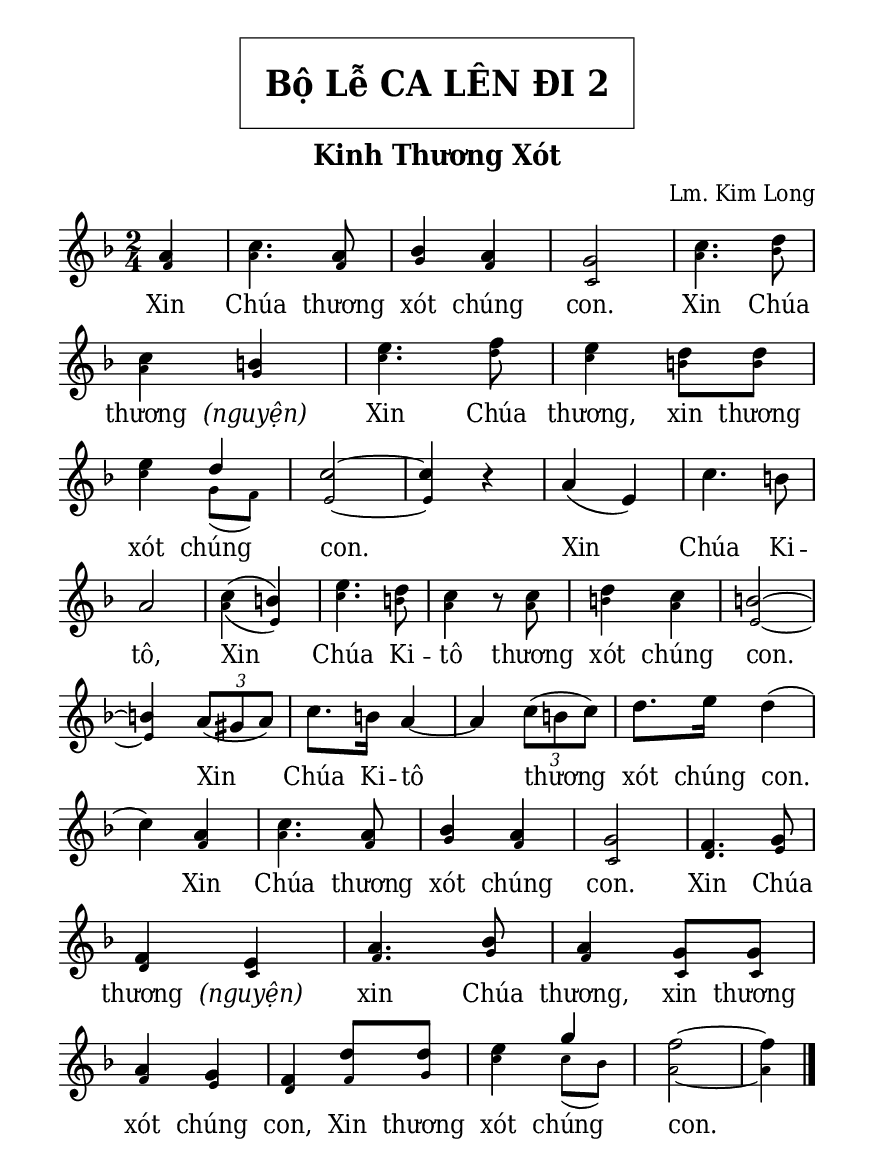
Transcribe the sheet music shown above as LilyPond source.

% Cài đặt chung\
\version "2.22.1"
\include "english.ly"

\header {
  title = \markup \fill-line {
    \center-column {
      \box \pad-markup #2 "Bộ Lễ CA LÊN ĐI 2"
      \null
    }
  }
  subtitle = \markup { \huge \bold "Kinh Thương Xót" }
  composer = "Lm. Kim Long"
  %arranger = " "
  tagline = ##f
}

% Nhạc phiên khúc
nhacPhienKhucSop = \relative c'' {
  \partial 4 a4 |
  c4. a8 |
  bf4 a |
  g2 |
  c4. d8 |
  c4 b! |
  e4. f8 |
  e4 d8 d |
  e4 d |
  c2 ~ |
  c4 r |
  a (e) |
  c'4. b!8 |
  a2 |
  c4 ^(b!) |
  e4. d8 |
  c4 r8 c |
  d4 c |
  b!2 ~ |
  b!4 \tuplet 3/2 { a8 (gs a) } |
  c8. b!16 a4 ~ |
  a \tuplet 3/2 { c8 (b! c) } |
  d8. e16 d4 ( |
  c) a |
  c4. a8 |
  bf4 a |
  g2 |
  f4. g8 |
  f4 e |
  a4. bf8 |
  a4 g8 g |
  a4 g |
  f d'8 d |
  e4 g |
  f2 ~ |
  f4 \bar "|."
}

nhacPhienKhucAlto = \relative c' {
  f4 |
  a4. f8 |
  g4 f |
  c2 |
  a'4. bf8 |
  a4 g |
  c4. d8 |
  c4 b!8 b |
  c4 g8 (f) |
  e2 ~ |
  e4 r |
  a (e) |
  c'4. b!8 |
  a2 |
  a4 _(e) |
  c'4. b!8 |
  a4 r8 a |
  b!4 a |
  e2 ~ |
  e4 \tuplet 3/2 { a8 (gs a) } |
  c8. b!16 a4 ~ |
  a \tuplet 3/2 { c8 (b! c) } |
  d8. e16 d4 ( |
  c) f, |
  a4. f8 |
  g4 f |
  c2 |
  d4. e8 |
  d4 c |
  f4. g8 |
  f4 c8 c |
  f4 e |
  d f8 g |
  c4 c8 (bf) |
  a2 ~ |
  a4
}

% Lời phiên khúc
loiPhienKhucSop = \lyrics {
  Xin Chúa thương xót chúng con.
  Xin Chúa thương
  \markup { \italic "(nguyện)" }
  Xin Chúa thương,
  xin thương xót chúng con.
  Xin Chúa Ki -- tô,
  Xin Chúa Ki -- tô thương xót chúng con.
  Xin Chúa Ki -- tô thương xót chúng con.
  Xin Chúa thương xót chúng con.
  Xin Chúa thương
  \markup { \italic "(nguyện)" }
  xin Chúa thương, xin thương xót chúng con,
  Xin thương xót chúng con.
}

% Dàn trang
\paper {
  #(set-paper-size "a5")
  top-margin = 10\mm
  bottom-margin = 10\mm
  left-margin = 10\mm
  right-margin = 10\mm
  indent = #0
  #(define fonts
	 (make-pango-font-tree "Deja Vu Serif Condensed"
	 		       "Deja Vu Serif Condensed"
			       "Deja Vu Serif Condensed"
			       (/ 20 20)))
  print-page-number = ##f
  page-count = #1
}

TongNhip = {
  \key f \major \time 2/4
  \set Timing.beamExceptions = #'()
  \set Timing.baseMoment = #(ly:make-moment 1/4)
}

% Đổi kích thước nốt cho bè phụ
notBePhu =
#(define-music-function (font-size music) (number? ly:music?)
   (for-some-music
     (lambda (m)
       (if (music-is-of-type? m 'rhythmic-event)
           (begin
             (set! (ly:music-property m 'tweaks)
                   (cons `(font-size . ,font-size)
                         (ly:music-property m 'tweaks)))
             #t)
           #f))
     music)
   music)

\score {
  \new ChoirStaff <<
    \new Staff \with {
        \consists "Merge_rests_engraver"
        printPartCombineTexts = ##f
      }
      <<
      \new Voice \TongNhip \partCombine 
        \nhacPhienKhucSop
        \notBePhu -3 { \nhacPhienKhucAlto }
      \new NullVoice = beSop \nhacPhienKhucSop
      \new Lyrics \lyricsto beSop \loiPhienKhucSop
      >>
  >>
  \layout {
    \override Lyrics.LyricSpace.minimum-distance = #1.5
    \override LyricHyphen.minimum-distance = #1.5
    \override Score.BarNumber.break-visibility = ##(#f #f #f)
    \override Score.SpacingSpanner.uniform-stretching = ##t
  } 
}
